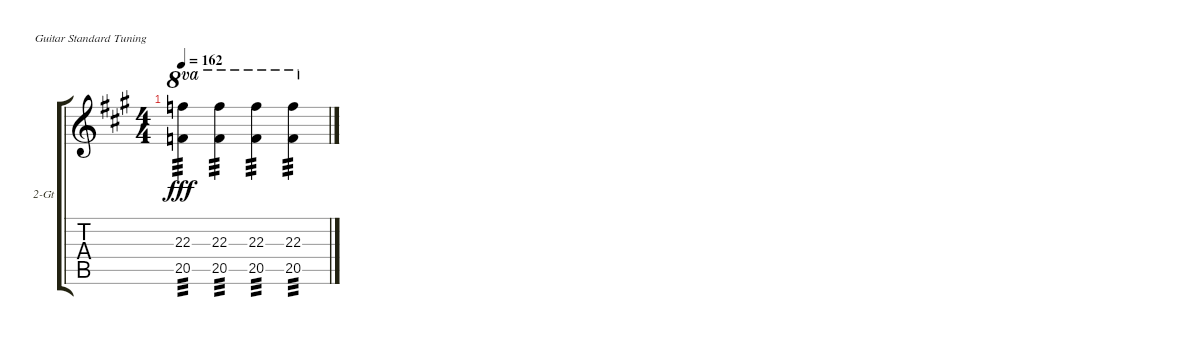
\defaultSystemsLayout 4
\bracketExtendMode groupsimilarinstruments
\firstSystemTrackNameOrientation horizontal
\otherSystemsTrackNameOrientation horizontal
\track ("2 Guitar" "2-Gt") {instrument distortionguitar}
\staff {score tabs}
\tuning (E4 B3 G3 D3 A2 E2)
\ts (4 4)
\tempo 162
\clef g2
\scale
1.07062
\ks a
(20.5 22.3).4{ot 8va tp 3 dy fff} (20.5 22.3).4{ot 8va tp 3} (20.5 22.3).4{ot 8va tp 3} (20.5 22.3).4{ot 8va tp 3} |
\scale
0.929382 |
\scale
1.07062 |
\scale
0.929382 |
\scale
1.07062 |
\scale
0.929382 |
\scale
1.07062 |
\scale
0.929382 |
\scale
1.07062 |
\scale
0.929382 |
\scale
1.07062 |
\scale
0.929382 |
\scale
1.07062 |
\scale
0.929382 |
\scale
1.07062 |
\scale
0.929382
